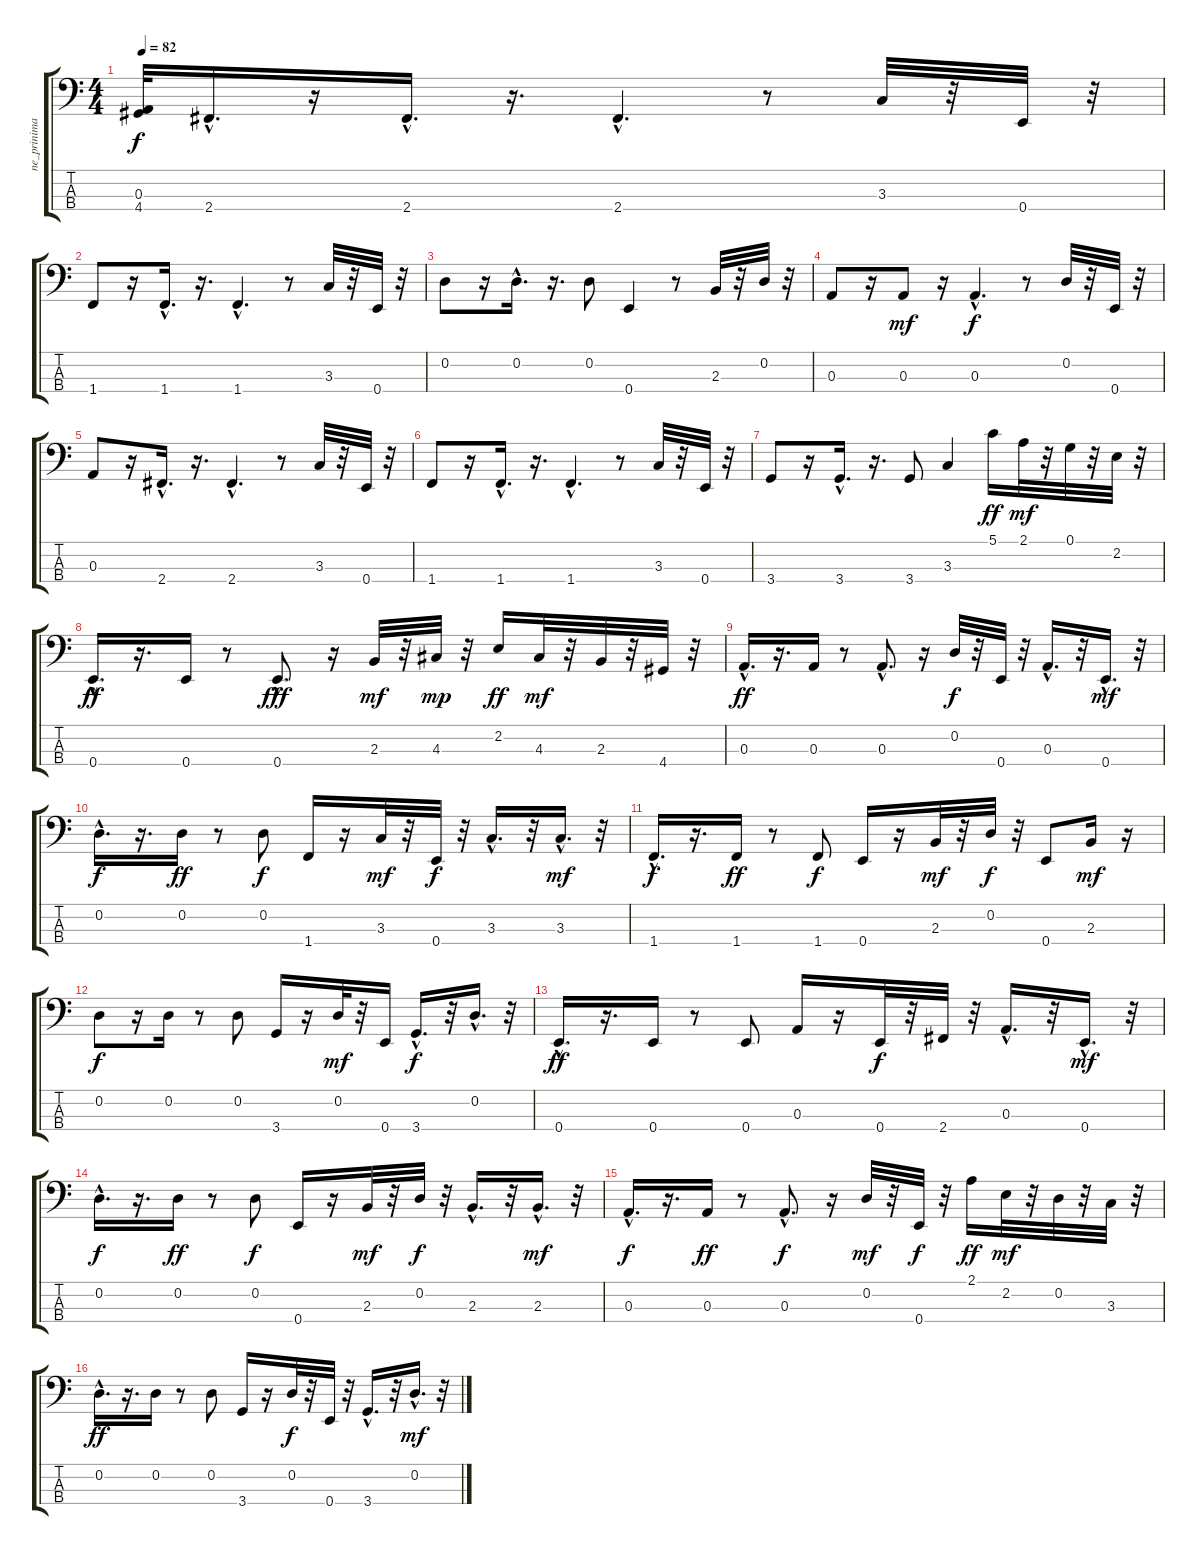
\track ("ne_prinimai" "ne_prinima") {instrument fretlessbass}
\staff {score tabs}
\tuning (G2 D2 A1 E1) {hide}
\ts (4 4)
\tempo 82
\clef f4
\ks c
(0.3 4.4).32{dy f} 2.4{hac}.16{d} r.16 2.4{hac}.16{d} r.16{d} 2.4{hac}.4{d} r.8 3.3.32 r.32 0.4.32 r.32 |
1.4.8 r.16 1.4{hac}.16{d} r.16{d} 1.4{hac}.4{d} r.8 3.3.32 r.32 0.4.32 r.32 |
0.2.8 r.16 0.2{hac}.16{d} r.16{d} 0.2.8 0.4.4 r.8 2.3.32 r.32 0.2.32 r.32 |
0.3.8 r.16 0.3.8{dy mf} r.16 0.3{hac}.4{d dy f} r.8 0.2.32 r.32 0.4.32 r.32 |
0.3.8 r.16 2.4{hac}.16{d} r.16{d} 2.4{hac}.4{d} r.8 3.3.32 r.32 0.4.32 r.32 |
1.4.8 r.16 1.4{hac}.16{d} r.16{d} 1.4{hac}.4{d} r.8 3.3.32 r.32 0.4.32 r.32 |
3.4.8 r.16 3.4{hac}.16{d} r.16{d} 3.4.8 3.3.4 5.1.16{dy ff} 2.1.32{dy mf} r.32 0.1.32 r.32 2.2.32 r.32 |
0.4{hac}.16{d dy ff} r.16{d} 0.4.16 r.8 0.4{hac}.8{d dy fff} r.16 2.3.32{dy mf} r.32 4.3.32{dy mp} r.32 2.2.16{dy ff} 4.3.32{dy mf} r.32 2.3.32 r.32 4.4.32 r.32 |
0.3{hac}.16{d dy ff} r.16{d} 0.3.16 r.8 0.3{hac}.8{d} r.16 0.2.32{dy f} r.32 0.4.32 r.32 0.3{hac}.16{d} r.32 0.4{hac}.16{d dy mf} r.32 |
0.2{hac}.16{d dy f} r.16{d} 0.2.16{dy ff} r.8 0.2.8{dy f} 1.4.16 r.16 3.3.32{dy mf} r.32 0.4.32{dy f} r.32 3.3{hac}.16{d} r.32 3.3{hac}.16{d dy mf} r.32 |
1.4{hac}.16{d dy f} r.16{d} 1.4.16{dy ff} r.8 1.4.8{dy f} 0.4.16 r.16 2.3.32{dy mf} r.32 0.2.32{dy f} r.32 0.4.8 2.3.16{dy mf} r.16 |
0.2.8{dy f} r.16 0.2.16 r.8 0.2.8 3.4.16 r.16 0.2.32{dy mf} r.32 0.4.16 3.4{hac}.16{d dy f} r.32 0.2{hac}.16{d} r.32 |
0.4{hac}.16{d dy ff} r.16{d} 0.4.16 r.8 0.4.8 0.3.16 r.16 0.4.32{dy f} r.32 2.4.32 r.32 0.3{hac}.16{d} r.32 0.4{hac}.16{d dy mf} r.32 |
0.2{hac}.16{d dy f} r.16{d} 0.2.16{dy ff} r.8 0.2.8{dy f} 0.4.16 r.16 2.3.32{dy mf} r.32 0.2.32{dy f} r.32 2.3{hac}.16{d} r.32 2.3{hac}.16{d dy mf} r.32 |
0.3{hac}.16{d dy f} r.16{d} 0.3.16{dy ff} r.8 0.3{hac}.8{d dy f} r.16 0.2.32{dy mf} r.32 0.4.32{dy f} r.32 2.1.16{dy ff} 2.2.32{dy mf} r.32 0.2.32 r.32 3.3.32 r.32 |
0.2{hac}.16{d dy ff} r.16{d} 0.2.16 r.8 0.2.8 3.4.16 r.16 0.2.32{dy f} r.32 0.4.32 r.32 3.4{hac}.16{d} r.32 0.2{hac}.16{d dy mf} r.32
